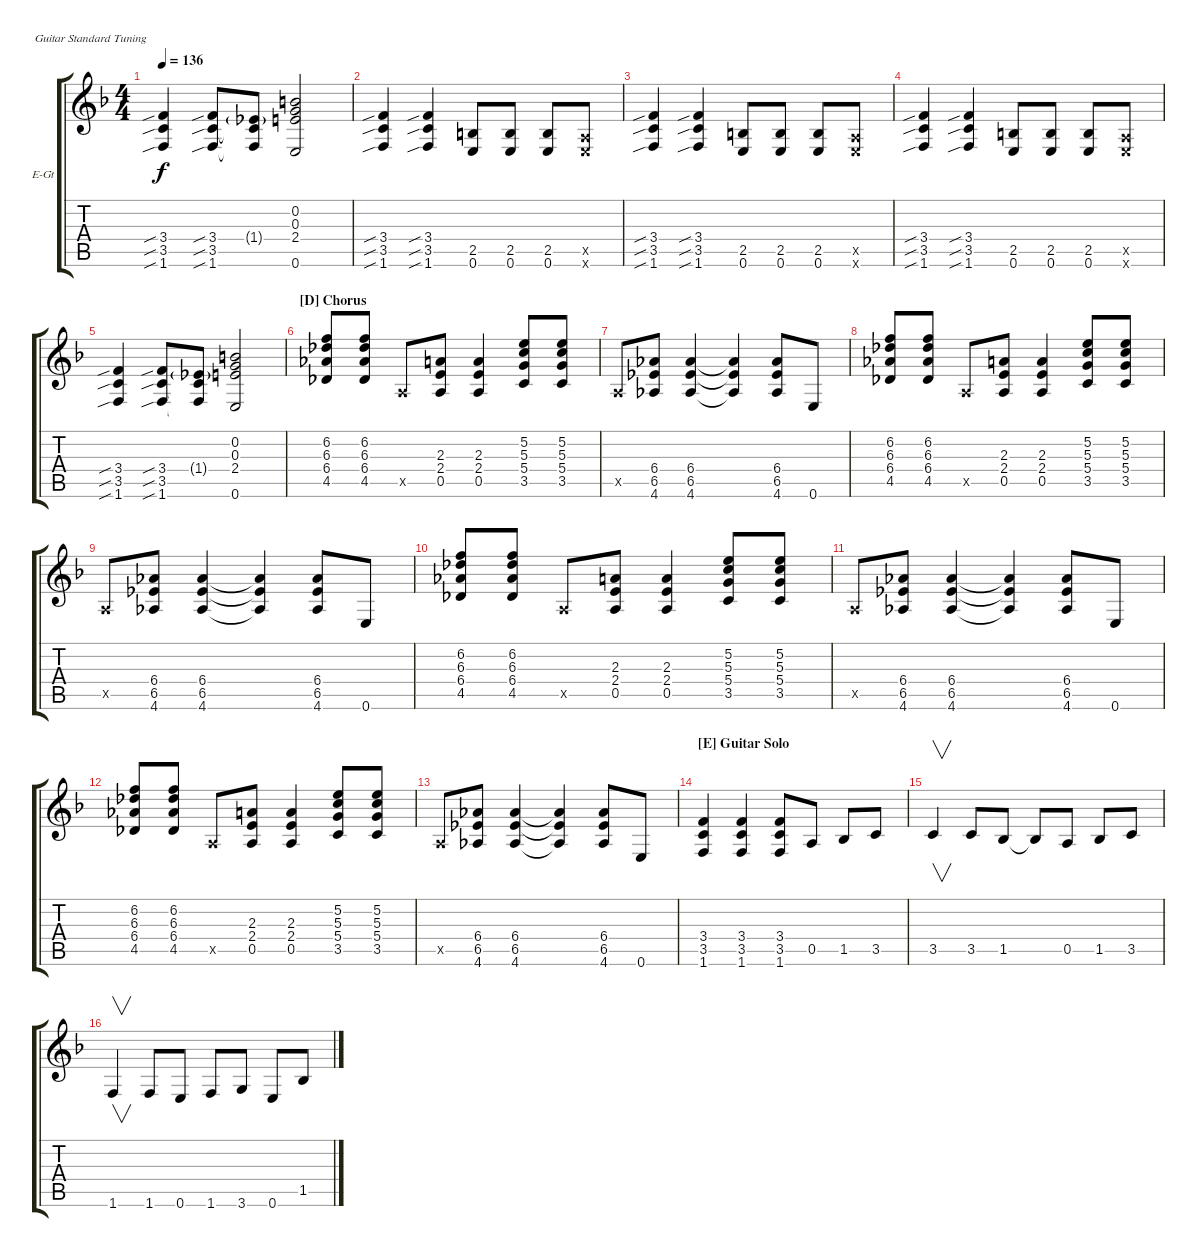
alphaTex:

\defaultSystemsLayout 4
\bracketExtendMode groupsimilarinstruments
\firstSystemTrackNameOrientation horizontal
\otherSystemsTrackNameOrientation horizontal
\track ("Electric Guitar" "E-Gt") {instrument distortionguitar}
\staff {score tabs}
\tuning (E4 B3 G3 D3 A2 E2)
\ts (4 4)
\tempo 136
\clef g2
\ks f
(1.6{sib} 3.5{sib} 3.4{sib}).4{dy f} (1.6{sib} 3.5{sib} 3.4{sib}).8 (1.6{t} 3.5{t} 1.4{g}).8 (0.6 2.4 0.3 0.2).2 |
(1.6{sib} 3.5{sib} 3.4{sib}).4 (1.6{sib} 3.5{sib} 3.4{sib}).4 (0.6 2.5).8 (0.6 2.5).8 (0.6 2.5).8 (0.6{x} 0.5{x}).8 |
(1.6{sib} 3.5{sib} 3.4{sib}).4 (1.6{sib} 3.5{sib} 3.4{sib}).4 (0.6 2.5).8 (0.6 2.5).8 (0.6 2.5).8 (0.6{x} 0.5{x}).8 |
(1.6{sib} 3.5{sib} 3.4{sib}).4 (1.6{sib} 3.5{sib} 3.4{sib}).4 (0.6 2.5).8 (0.6 2.5).8 (0.6 2.5).8 (0.6{x} 0.5{x}).8 |
(1.6{sib} 3.5{sib} 3.4{sib}).4 (1.6{sib} 3.5{sib} 3.4{sib}).8 (1.6{t} 3.5{t} 1.4{g}).8 (0.6 2.4 0.3 0.2).2 |
\section ("D" "Chorus")
(4.5 6.4 6.3 6.2).8 (6.4 6.3 6.2 4.5).8 0.5{x}.8 (0.5 2.4 2.3).8 (0.5 2.4 2.3).4 (3.5 5.4 5.3 5.2).8 (3.5 5.4 5.3 5.2).8 |
0.5{x}.8 (4.6 6.5 6.4).8 (4.6 6.5 6.4).4 (4.6{t} 6.5{t} 6.4{t}).4 (4.6 6.5 6.4).8 0.6.8 |
(4.5 6.4 6.3 6.2).8 (6.4 6.3 6.2 4.5).8 0.5{x}.8 (0.5 2.4 2.3).8 (0.5 2.4 2.3).4 (3.5 5.4 5.3 5.2).8 (3.5 5.4 5.3 5.2).8 |
0.5{x}.8 (4.6 6.5 6.4).8 (4.6 6.5 6.4).4 (4.6{t} 6.5{t} 6.4{t}).4 (4.6 6.5 6.4).8 0.6.8 |
(4.5 6.4 6.3 6.2).8 (6.4 6.3 6.2 4.5).8 0.5{x}.8 (0.5 2.4 2.3).8 (0.5 2.4 2.3).4 (3.5 5.4 5.3 5.2).8 (3.5 5.4 5.3 5.2).8 |
0.5{x}.8 (4.6 6.5 6.4).8 (4.6 6.5 6.4).4 (4.6{t} 6.5{t} 6.4{t}).4 (4.6 6.5 6.4).8 0.6.8 |
(4.5 6.4 6.3 6.2).8 (6.4 6.3 6.2 4.5).8 0.5{x}.8 (0.5 2.4 2.3).8 (0.5 2.4 2.3).4 (3.5 5.4 5.3 5.2).8 (3.5 5.4 5.3 5.2).8 |
0.5{x}.8 (4.6 6.5 6.4).8 (4.6 6.5 6.4).4 (4.6{t} 6.5{t} 6.4{t}).4 (4.6 6.5 6.4).8 0.6.8 |
\section ("E" "Guitar Solo")
(1.6 3.5 3.4).4 (1.6 3.5 3.4).4 (1.6 3.5 3.4).8 0.5.8 1.5.8 3.5.8 |
3.5.4{v} 3.5.8 1.5.8 1.5{t}.8 0.5.8 1.5.8 3.5.8 |
1.6.4{v} 1.6.8 0.6.8 1.6.8 3.6.8 0.6.8 1.5.8
